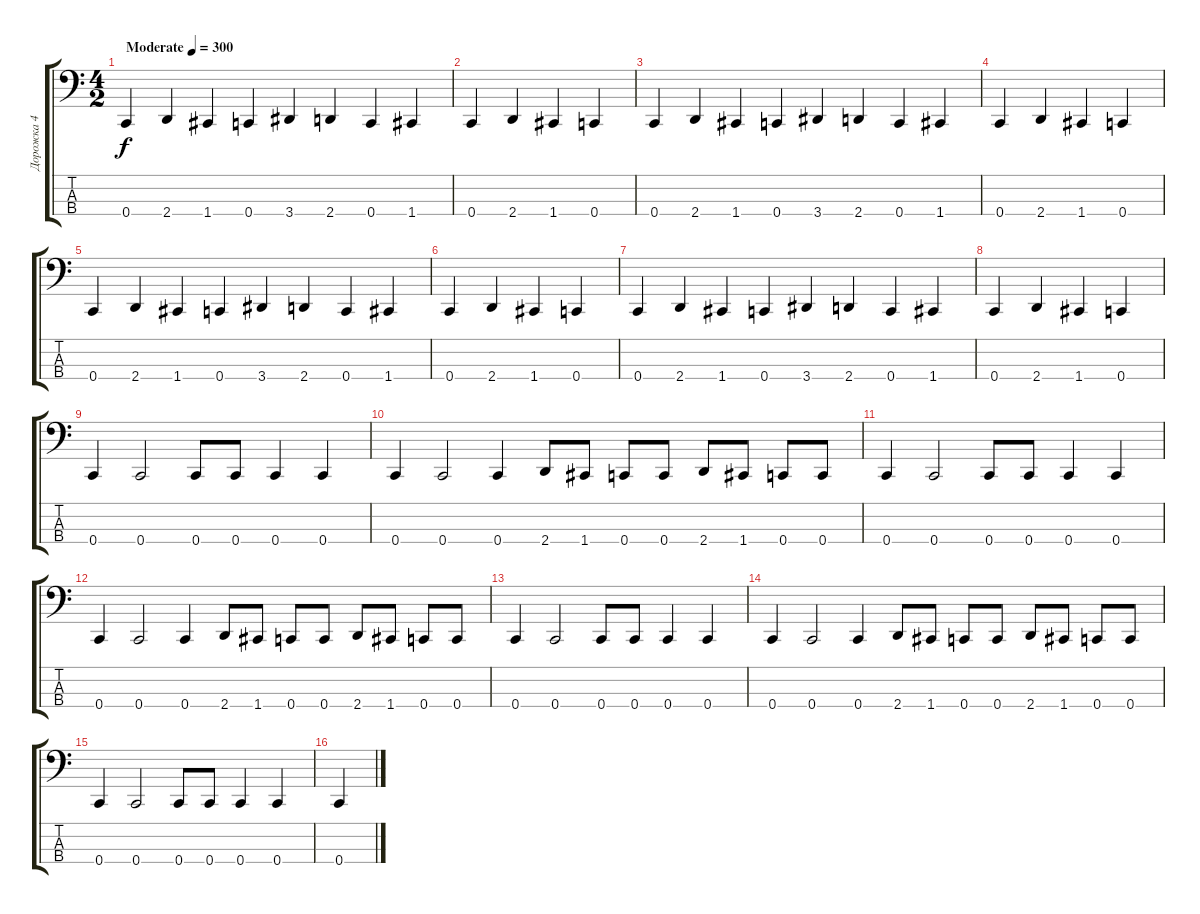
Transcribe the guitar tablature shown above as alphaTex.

\track ("Дорожка 4" "Дорожка 4") {instrument electricbassfinger}
\staff {score tabs}
\tuning (F2 C2 G1 C1) {hide}
\ts (4 2)
\tempo (300 "Moderate")
\clef f4
\ks c
0.4.4{dy f instrument electricbassfinger} 2.4.4 1.4.4 0.4.4 3.4.4 2.4.4 0.4.4 1.4.4 |
0.4.4 2.4.4 1.4.4 0.4.4 |
0.4.4 2.4.4 1.4.4 0.4.4 3.4.4 2.4.4 0.4.4 1.4.4 |
0.4.4 2.4.4 1.4.4 0.4.4 |
0.4.4 2.4.4 1.4.4 0.4.4 3.4.4 2.4.4 0.4.4 1.4.4 |
0.4.4 2.4.4 1.4.4 0.4.4 |
0.4.4 2.4.4 1.4.4 0.4.4 3.4.4 2.4.4 0.4.4 1.4.4 |
0.4.4 2.4.4 1.4.4 0.4.4 |
0.4.4 0.4.2 0.4.8 0.4.8 0.4.4 0.4.4 |
0.4.4 0.4.2 0.4.4 2.4.8 1.4.8 0.4.8 0.4.8 2.4.8 1.4.8 0.4.8 0.4.8 |
0.4.4 0.4.2 0.4.8 0.4.8 0.4.4 0.4.4 |
0.4.4 0.4.2 0.4.4 2.4.8 1.4.8 0.4.8 0.4.8 2.4.8 1.4.8 0.4.8 0.4.8 |
0.4.4 0.4.2 0.4.8 0.4.8 0.4.4 0.4.4 |
0.4.4 0.4.2 0.4.4 2.4.8 1.4.8 0.4.8 0.4.8 2.4.8 1.4.8 0.4.8 0.4.8 |
0.4.4 0.4.2 0.4.8 0.4.8 0.4.4 0.4.4 |
0.4.4
